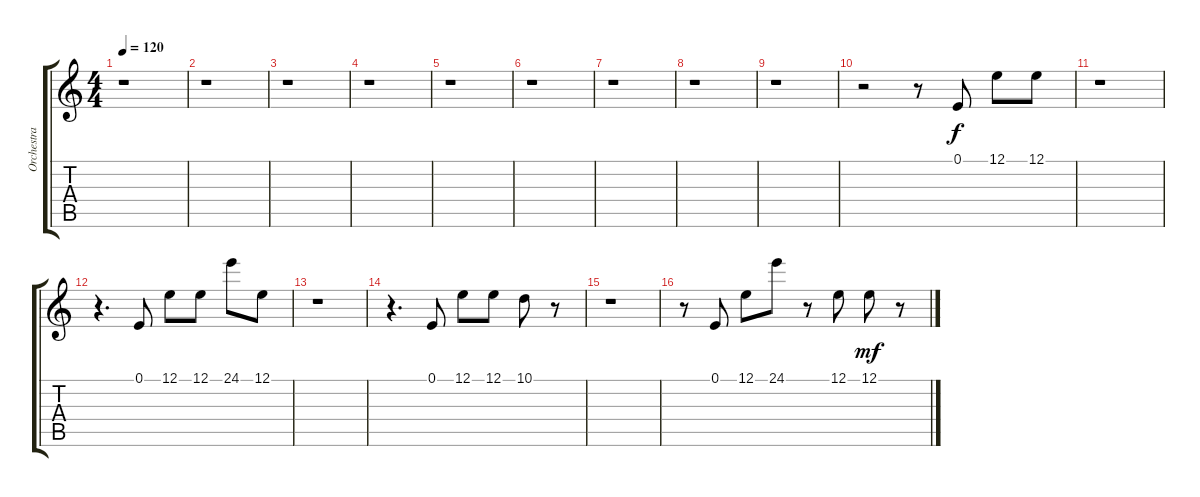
\track ("Orchestra" "Orchestra") {instrument stringensemble1}
\staff {score tabs}
\tuning (E4 B3 G3 D3 A2 E2) {hide}
\ts (4 4)
\tempo 120
\clef g2
\ks c
r.1{dy f instrument stringensemble1} |
r.1 |
r.1 |
r.1 |
r.1 |
r.1 |
r.1 |
r.1 |
r.1 |
r.2 r.8 0.1.8 12.1.8 12.1.8 |
r.1 |
r.4{d} 0.1.8 12.1.8 12.1.8 24.1.8 12.1.8 |
r.1 |
r.4{d} 0.1.8 12.1.8 12.1.8 10.1.8 r.8 |
r.1 |
r.8 0.1.8 12.1.8 24.1.8 r.8 12.1.8 12.1.8{dy mf} r.8
